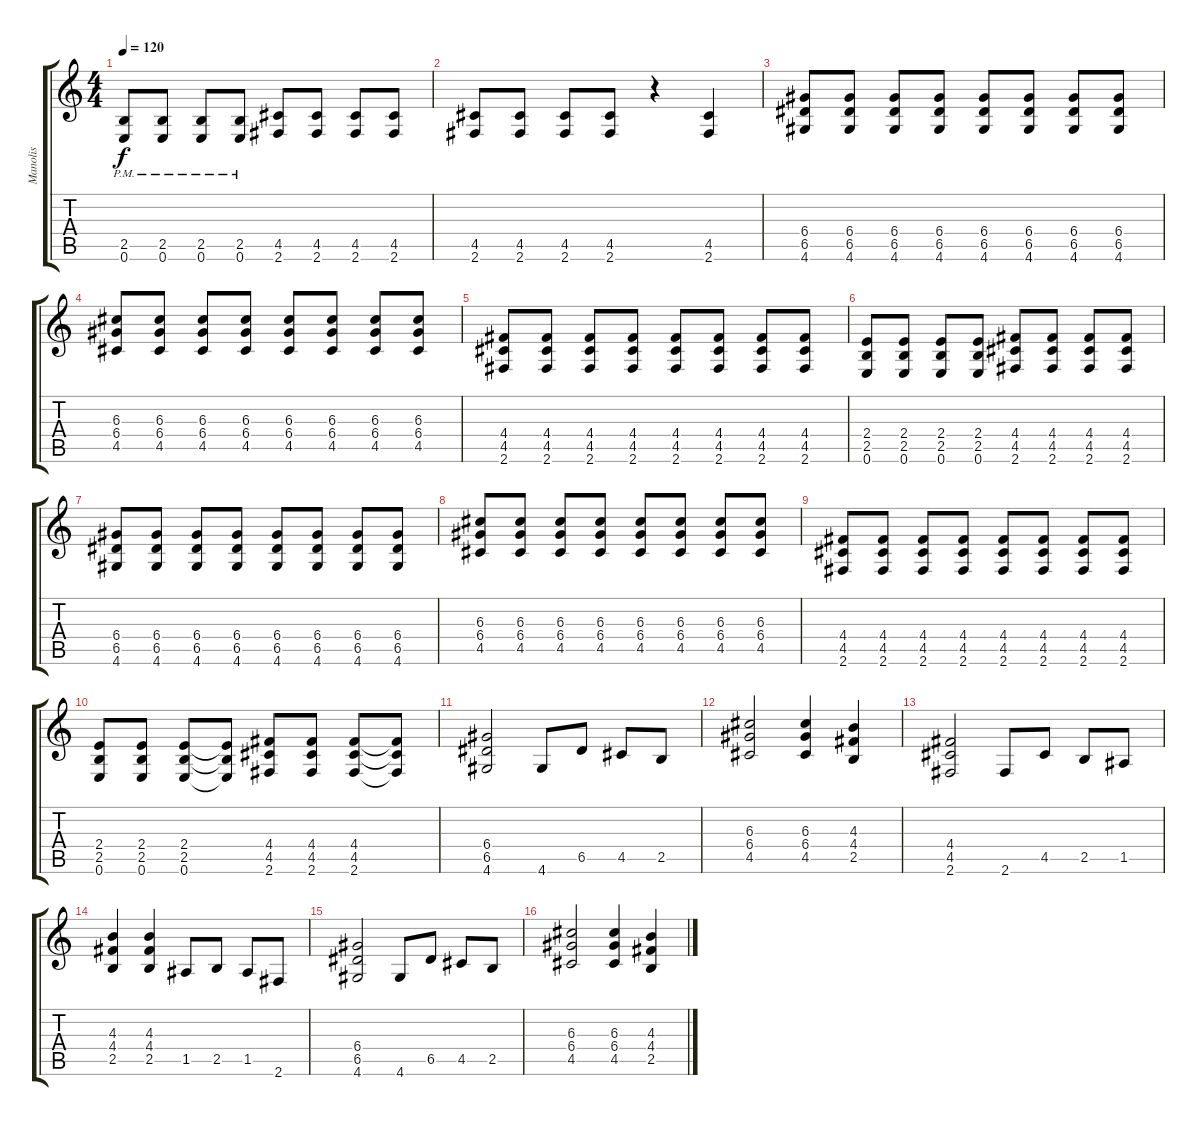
\track ("Manolis" "Manolis") {instrument distortionguitar}
\staff {score tabs}
\tuning (E4 B3 G3 D3 A2 E2) {hide}
\ts (4 4)
\tempo 120
\clef g2
\ks c
(2.5{pm} 0.6{pm}).8{dy f} (2.5{pm} 0.6{pm}).8 (2.5{pm} 0.6{pm}).8 (2.5{pm} 0.6{pm}).8 (4.5 2.6).8 (4.5 2.6).8 (4.5 2.6).8 (4.5 2.6).8 |
(4.5 2.6).8 (4.5 2.6).8 (4.5 2.6).8 (4.5 2.6).8 r.4 (4.5 2.6).4 |
(6.4 6.5 4.6).8 (6.4 6.5 4.6).8 (6.4 6.5 4.6).8 (6.4 6.5 4.6).8 (6.4 6.5 4.6).8 (6.4 6.5 4.6).8 (6.4 6.5 4.6).8 (6.4 6.5 4.6).8 |
(6.3 6.4 4.5).8 (6.3 6.4 4.5).8 (6.3 6.4 4.5).8 (6.3 6.4 4.5).8 (6.3 6.4 4.5).8 (6.3 6.4 4.5).8 (6.3 6.4 4.5).8 (6.3 6.4 4.5).8 |
(4.4 4.5 2.6).8 (4.4 4.5 2.6).8 (4.4 4.5 2.6).8 (4.4 4.5 2.6).8 (4.4 4.5 2.6).8 (4.4 4.5 2.6).8 (4.4 4.5 2.6).8 (4.4 4.5 2.6).8 |
(2.4 2.5 0.6).8 (2.4 2.5 0.6).8 (2.4 2.5 0.6).8 (2.4 2.5 0.6).8 (4.4 4.5 2.6).8 (4.4 4.5 2.6).8 (4.4 4.5 2.6).8 (4.4 4.5 2.6).8 |
(6.4 6.5 4.6).8 (6.4 6.5 4.6).8 (6.4 6.5 4.6).8 (6.4 6.5 4.6).8 (6.4 6.5 4.6).8 (6.4 6.5 4.6).8 (6.4 6.5 4.6).8 (6.4 6.5 4.6).8 |
(6.3 6.4 4.5).8 (6.3 6.4 4.5).8 (6.3 6.4 4.5).8 (6.3 6.4 4.5).8 (6.3 6.4 4.5).8 (6.3 6.4 4.5).8 (6.3 6.4 4.5).8 (6.3 6.4 4.5).8 |
(4.4 4.5 2.6).8 (4.4 4.5 2.6).8 (4.4 4.5 2.6).8 (4.4 4.5 2.6).8 (4.4 4.5 2.6).8 (4.4 4.5 2.6).8 (4.4 4.5 2.6).8 (4.4 4.5 2.6).8 |
(2.4 2.5 0.6).8 (2.4 2.5 0.6).8 (2.4 2.5 0.6).8 (2.4{t} 2.5{t} 0.6{t}).8 (4.4 4.5 2.6).8 (4.4 4.5 2.6).8 (4.4 4.5 2.6).8 (4.4{t} 4.5{t} 2.6{t}).8 |
(6.4 6.5 4.6).2 4.6.8 6.5.8 4.5.8 2.5.8 |
(6.3 6.4 4.5).2 (6.3 6.4 4.5).4 (4.3 4.4 2.5).4 |
(4.4 4.5 2.6).2 2.6.8 4.5.8 2.5.8 1.5.8 |
(4.3 4.4 2.5).4 (4.3 4.4 2.5).4 1.5.8 2.5.8 1.5.8 2.6.8 |
(6.4 6.5 4.6).2 4.6.8 6.5.8 4.5.8 2.5.8 |
(6.3 6.4 4.5).2 (6.3 6.4 4.5).4 (4.3 4.4 2.5).4
